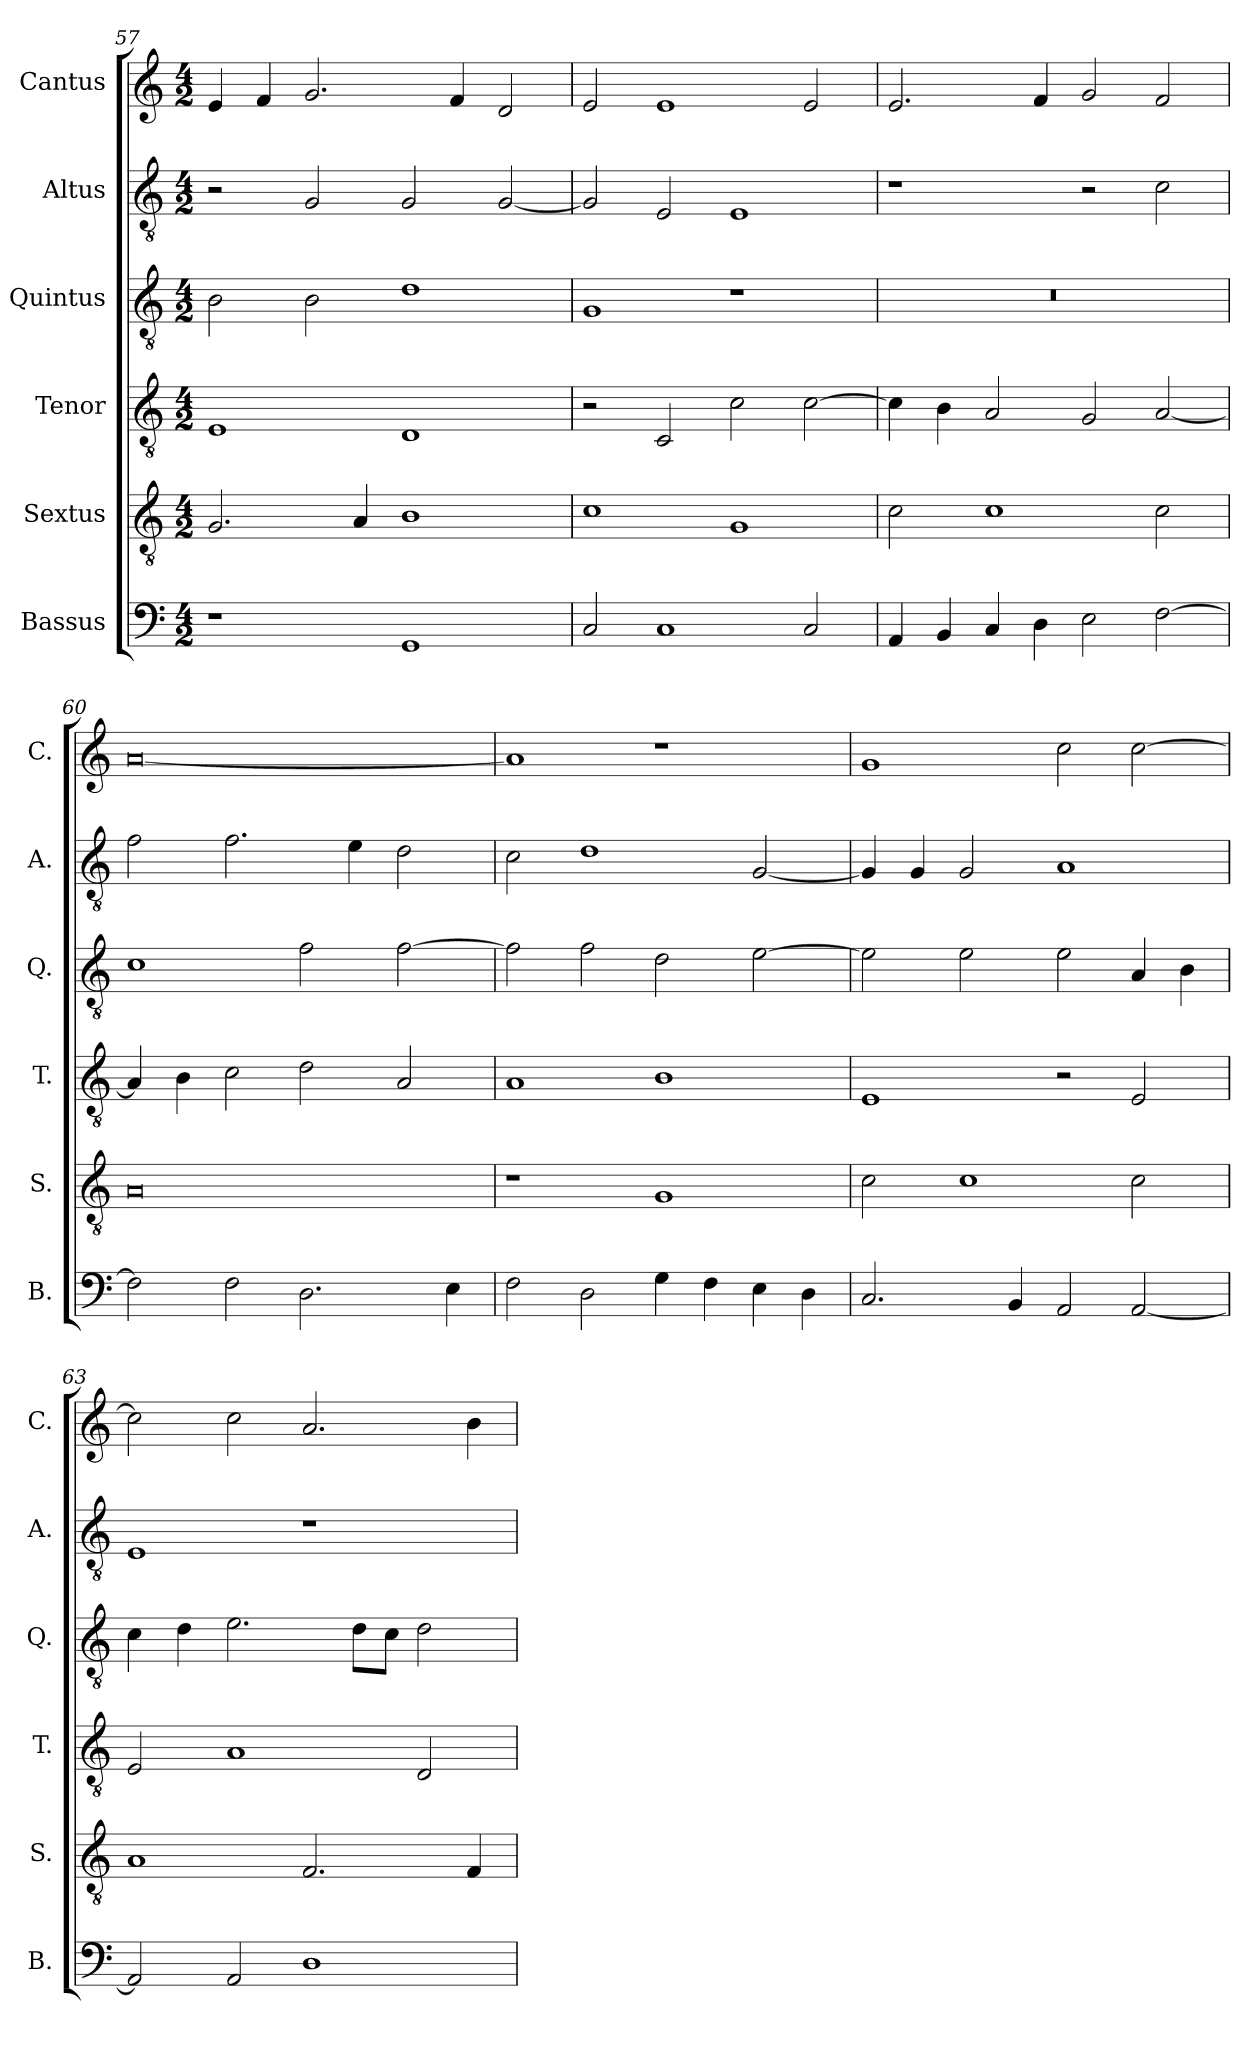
**kern	**kern	**kern	**kern	**kern	**kern
*part6	*part5	*part4	*part3	*part2	*part1
*staff6	*staff5	*staff4	*staff3	*staff2	*staff1
*I"Bassus	*I"Sextus	*I"Tenor	*I"Quintus	*I"Altus	*I"Cantus
*I'B.	*I'S.	*I'T.	*I'Q.	*I'A.	*I'C.
*clefF4	*clefGv2	*clefGv2	*clefGv2	*clefGv2	*clefG2
*k[]	*k[]	*k[]	*k[]	*k[]	*k[]
*M4/2	*M4/2	*M4/2	*M4/2	*M4/2	*M4/2
=57	=57	=57	=57	=57	=57
1r	2.G/	1E	2B\	2r	4e/
.	.	.	.	.	4f/
.	.	.	2B\	2G/	2.g/
.	4A/	.	.	.	.
1GG	1B	1D	1d	2G/	.
.	.	.	.	.	4f/
.	.	.	.	[2G/	2d/
=58	=58	=58	=58	=58	=58
2C/	1c	2r	1G	2G/]	2e/
1C	.	2C/	.	2E/	1e
.	1G	2c\	1r	1E	.
2C/	.	[2c\	.	.	2e/
=59	=59	=59	=59	=59	=59
4AA/	2c\	4c\]	0r	1r	2.e/
4BB/	.	4B\	.	.	.
4C/	1c	2A/	.	.	.
4D\	.	.	.	.	4f/
2E\	.	2G/	.	2r	2g/
[2F\	2c\	[2A/	.	2c\	2f/
=60	=60	=60	=60	=60	=60
2F\]	0A	4A/]	1c	2f\	[0a
.	.	4B\	.	.	.
2F\	.	2c\	.	2.f\	.
2.D\	.	2d\	2f\	.	.
.	.	.	.	4e\	.
.	.	2A/	[2f\	2d\	.
4E\	.	.	.	.	.
!!LO:LB:g=z
=61	=61	=61	=61	=61	=61
2F\	1r	1A	2f\]	2c\	1a]
2D\	.	.	2f\	1d	.
4G\	1G	1B	2d\	.	1r
4F\	.	.	.	.	.
4E\	.	.	[2e\	[2G/	.
4D\	.	.	.	.	.
=62	=62	=62	=62	=62	=62
2.C/	2c\	1E	2e\]	4G/]	1g
.	.	.	.	4G/	.
.	1c	.	2e\	2G/	.
4BB/	.	.	.	.	.
2AA/	.	2r	2e\	1A	2cc\
[2AA/	2c\	2E/	4A/	.	[2cc\
.	.	.	4B\	.	.
=63	=63	=63	=63	=63	=63
2AA/]	1A	2E/	4c\	1E	2cc\]
.	.	.	4d\	.	.
2AA/	.	1A	2.e\	.	2cc\
1D	2.F/	.	.	1r	2.a/
.	.	.	8d\L	.	.
.	.	.	8c\J	.	.
.	.	2D/	2d\	.	.
.	4F/	.	.	.	4b\
=	=	=	=	=	=
*-	*-	*-	*-	*-	*-
